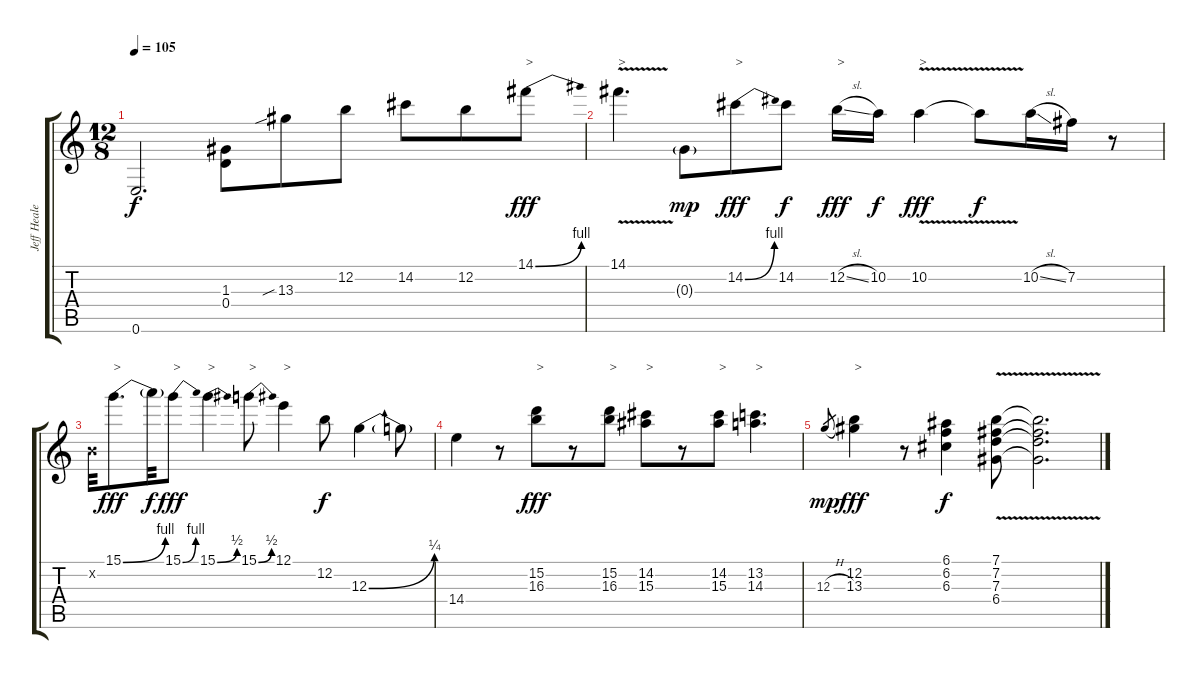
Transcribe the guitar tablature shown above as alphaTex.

\track ("Jeff Healey" "Jeff Heale") {instrument electricguitarmuted}
\staff {score tabs}
\tuning (E4 B3 G3 D3 A2 E2) {hide}
\ts (12 8)
\tempo 105
\clef g2
\ks c
0.6.2{d dy f} (1.3 0.4).8 13.3{sib}.8 12.2.8 14.2.8 12.2.8 14.1{be (bend 0 0 60 4)}.8{txt ">" dy fff} |
14.1{v}.4{d txt ">"} 0.3{g}.8{dy mp} 14.2{be (bend 0 0 60 4)}.8{txt ">" dy fff} 14.2.8{dy f} 12.2{sl}.16{txt ">" dy fff} 10.2.16{dy f} 10.2{v}.4{txt ">" dy fff} 10.2{t}.8{dy f} 10.2{sl}.16 7.2.16 r.8 |
0.2{x}.32 15.1{be (bend 0 0 60 4)}.8{d txt ">" dy fff} 15.1{t}.32{dy f} 15.1{be (bend 0 0 60 4)}.8{txt ">" dy fff} 15.1{be (bend 0 0 60 2)}.4{txt ">"} 15.1{be (bend 0 0 60 2)}.8{txt ">"} 12.1.4{txt ">"} 12.2.8{dy f} 12.3{be (bend 0 0 60 1)}.4 12.3{t}.8 |
14.4.4 r.8 (15.2 16.3).8{txt ">" dy fff} r.8 (15.2 16.3).8{txt ">"} (14.2 15.3).8{txt ">"} r.8 (14.2 15.3).8{txt ">"} (13.2 14.3).4{d txt ">"} |
12.3{h}.8{gr dy mp} (12.2 13.3).4{txt ">" dy fff} r.8 (6.1 6.2 6.3).4{dy f} (7.1{v} 7.2{v} 7.3{v} 6.4{v}).8 (7.1{t} 7.2{t} 7.3{t} 6.4{t}).2{d}
